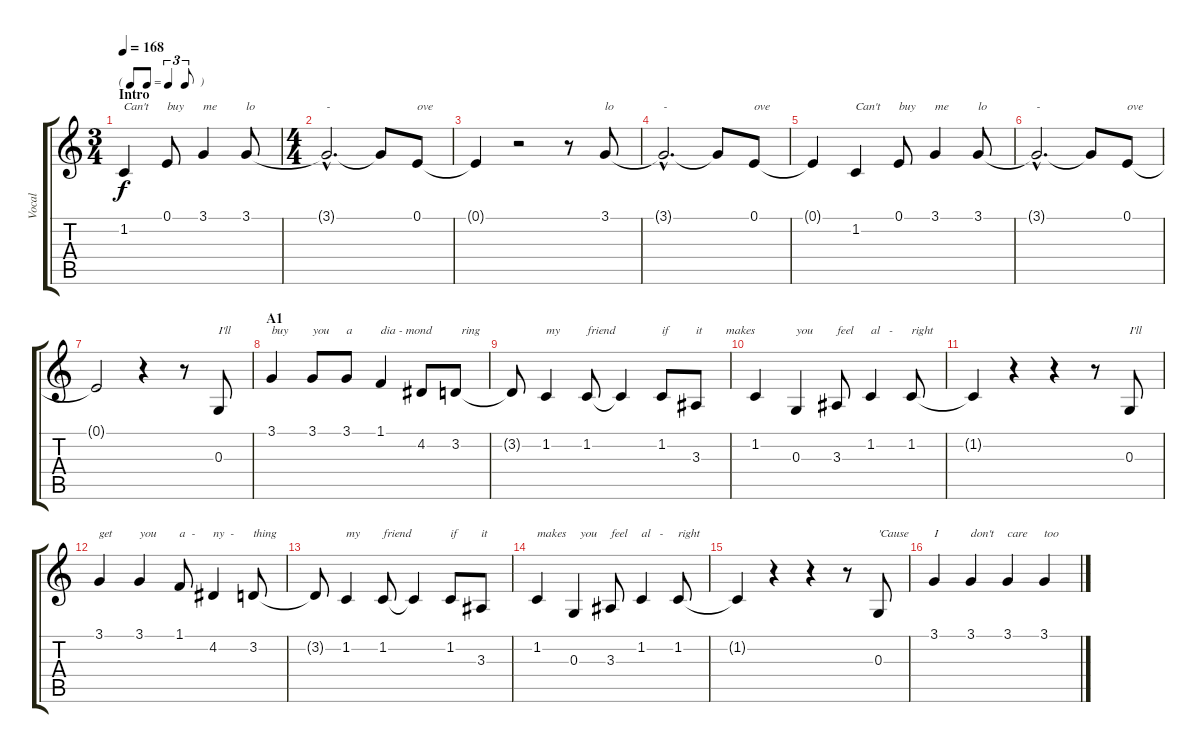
\track ("Vocal" "Vocal") {instrument altosax}
\staff {score tabs}
\tuning (E4 B3 G3 D3 A2 E2) {hide}
\ts (3 4)
\tf triplet8th
\section ("" "Intro")
\tempo 168
\clef g2
\ks c
1.2.4{txt "Can't" dy f instrument altosax} 0.1.8{txt "buy"} 3.1.4{txt "me"} 3.1.8{txt "lo"} |
\ts (4 4)
3.1{hac t}.2{d txt "-"} 3.1{t}.8 0.1.8{txt "ove"} |
0.1{t}.4 r.2 r.8 3.1.8{txt "lo"} |
3.1{hac t}.2{d txt "-"} 3.1{t}.8 0.1.8{txt "ove"} |
0.1{t}.4 1.2.4{txt "Can't"} 0.1.8{txt "buy"} 3.1.4{txt "me"} 3.1.8{txt "lo"} |
3.1{hac t}.2{d txt "-"} 3.1{t}.8 0.1.8{txt "ove"} |
0.1{t}.2 r.4 r.8 0.3.8{txt "I'll"} |
\section ("" "A1")
3.1.4{txt "buy"} 3.1.8{txt "you"} 3.1.8{txt "a"} 1.1.4{txt "dia - mond"} 4.2.8 3.2.8{txt "  ring"} |
3.2{t}.8 1.2.4{txt "my"} 1.2.8{txt "friend"} 1.2{t}.4 1.2.8{txt "if"} 3.3.8{txt "it        makes"} |
1.2.4 0.3.4{txt "you"} 3.3.8{txt "feel"} 1.2.4{txt "al   -"} 1.2.8{txt "right"} |
1.2{t}.4 r.4 r.4 r.8 0.3.8{txt "I'll"} |
3.1.4{txt "get"} 3.1.4{txt "you"} 1.1.8{txt "a  -"} 4.2.4{txt "ny  -"} 3.2.8{txt "thing"} |
3.2{t}.8 1.2.4{txt "my"} 1.2.8{txt "friend"} 1.2{t}.4 1.2.8{txt "if"} 3.3.8{txt "it"} |
1.2.4{txt "makes"} 0.3.4{txt "  you"} 3.3.8{txt "feel"} 1.2.4{txt "al   -"} 1.2.8{txt "right"} |
1.2{t}.4 r.4 r.4 r.8 0.3.8{txt "'Cause"} |
3.1.4{txt "I"} 3.1.4{txt "don't"} 3.1.4{txt "care"} 3.1.4{txt "too"}
